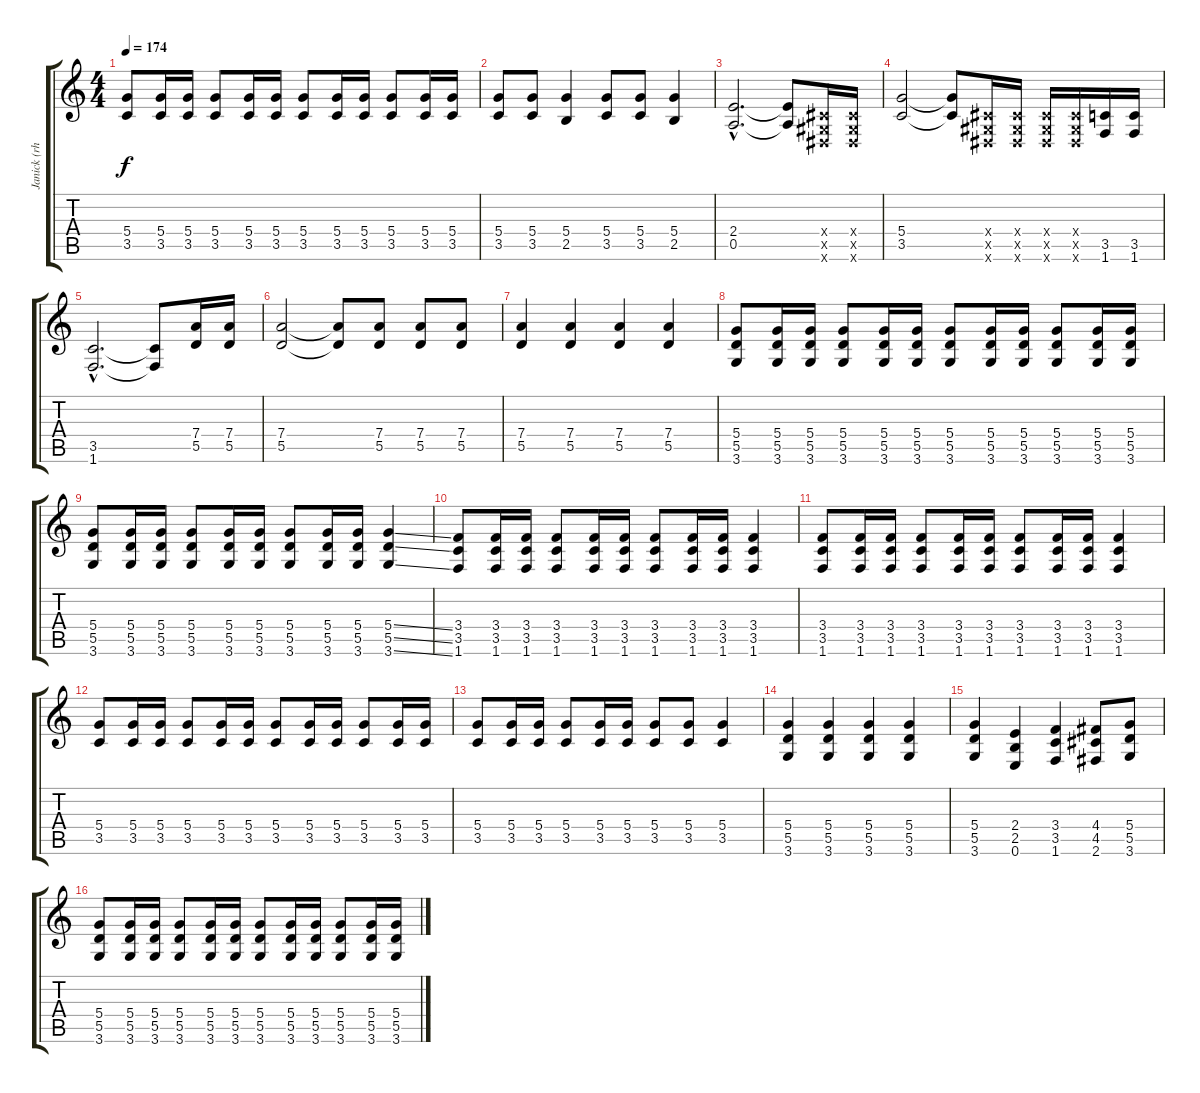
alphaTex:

\track ("Janick (rhy. guitar)" "Janick (rh") {instrument distortionguitar}
\staff {score tabs}
\tuning (E4 B3 G3 D3 A2 E2) {hide}
\ts (4 4)
\tempo 174
\clef g2
\ks c
(5.4 3.5).8{dy f} (5.4 3.5).16 (5.4 3.5).16 (5.4 3.5).8 (5.4 3.5).16 (5.4 3.5).16 (5.4 3.5).8 (5.4 3.5).16 (5.4 3.5).16 (5.4 3.5).8 (5.4 3.5).16 (5.4 3.5).16 |
(5.4 3.5).8 (5.4 3.5).8 (5.4 2.5).4 (5.4 3.5).8 (5.4 3.5).8 (5.4 2.5).4 |
(2.4{hac} 0.5{hac}).2{d} (2.4{t} 0.5{t}).8 (-1.4{x} -1.5{x} -1.6{x}).16 (-1.4{x} -1.5{x} -1.6{x}).16 |
(5.4 3.5).2 (5.4{t} 3.5{t}).8 (-1.4{x} -1.5{x} -1.6{x}).16 (-1.4{x} -1.5{x} -1.6{x}).16 (-1.4{x} -1.5{x} -1.6{x}).16 (-1.4{x} -1.5{x} -1.6{x}).16 (3.5 1.6).16 (3.5 1.6).16 |
(3.5{hac} 1.6{hac}).2{d} (3.5{t} 1.6{t}).8 (7.4 5.5).16 (7.4 5.5).16 |
(7.4 5.5).2 (7.4{t} 5.5{t}).8 (7.4 5.5).8 (7.4 5.5).8 (7.4 5.5).8 |
(7.4 5.5).4 (7.4 5.5).4 (7.4 5.5).4 (7.4 5.5).4 |
(5.4 5.5 3.6).8 (5.4 5.5 3.6).16 (5.4 5.5 3.6).16 (5.4 5.5 3.6).8 (5.4 5.5 3.6).16 (5.4 5.5 3.6).16 (5.4 5.5 3.6).8 (5.4 5.5 3.6).16 (5.4 5.5 3.6).16 (5.4 5.5 3.6).8 (5.4 5.5 3.6).16 (5.4 5.5 3.6).16 |
(5.4 5.5 3.6).8 (5.4 5.5 3.6).16 (5.4 5.5 3.6).16 (5.4 5.5 3.6).8 (5.4 5.5 3.6).16 (5.4 5.5 3.6).16 (5.4 5.5 3.6).8 (5.4 5.5 3.6).16 (5.4 5.5 3.6).16 (5.4{ss} 5.5{ss} 3.6{ss}).4 |
(3.4 3.5 1.6).8 (3.4 3.5 1.6).16 (3.4 3.5 1.6).16 (3.4 3.5 1.6).8 (3.4 3.5 1.6).16 (3.4 3.5 1.6).16 (3.4 3.5 1.6).8 (3.4 3.5 1.6).16 (3.4 3.5 1.6).16 (3.4 3.5 1.6).4 |
(3.4 3.5 1.6).8 (3.4 3.5 1.6).16 (3.4 3.5 1.6).16 (3.4 3.5 1.6).8 (3.4 3.5 1.6).16 (3.4 3.5 1.6).16 (3.4 3.5 1.6).8 (3.4 3.5 1.6).16 (3.4 3.5 1.6).16 (3.4 3.5 1.6).4 |
(5.4 3.5).8 (5.4 3.5).16 (5.4 3.5).16 (5.4 3.5).8 (5.4 3.5).16 (5.4 3.5).16 (5.4 3.5).8 (5.4 3.5).16 (5.4 3.5).16 (5.4 3.5).8 (5.4 3.5).16 (5.4 3.5).16 |
(5.4 3.5).8 (5.4 3.5).16 (5.4 3.5).16 (5.4 3.5).8 (5.4 3.5).16 (5.4 3.5).16 (5.4 3.5).8 (5.4 3.5).8 (5.4 3.5).4 |
(5.4 5.5 3.6).4 (5.4 5.5 3.6).4 (5.4 5.5 3.6).4 (5.4 5.5 3.6).4 |
(5.4 5.5 3.6).4 (2.4 2.5 0.6).4 (3.4 3.5 1.6).4 (4.4 4.5 2.6).8 (5.4 5.5 3.6).8 |
(5.4 5.5 3.6).8 (5.4 5.5 3.6).16 (5.4 5.5 3.6).16 (5.4 5.5 3.6).8 (5.4 5.5 3.6).16 (5.4 5.5 3.6).16 (5.4 5.5 3.6).8 (5.4 5.5 3.6).16 (5.4 5.5 3.6).16 (5.4 5.5 3.6).8 (5.4 5.5 3.6).16 (5.4 5.5 3.6).16
